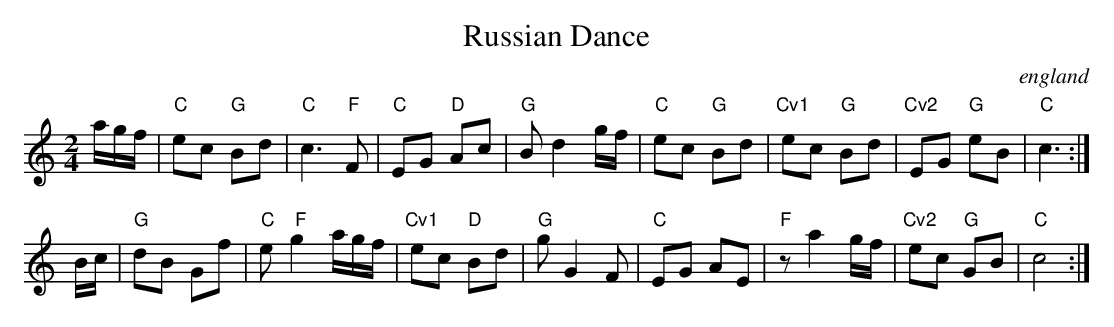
X:1
T:Russian Dance
O:england
M:2/4
L:1/4
K:C
a/4g/4f/4|"C"e/2c/2 "G"B/2d/2|"C"c3/2"F"F/2|"C"E/2G/2 "D"A/2c/2|"G"B/2dg/4f/4|\
"C"e/2c/2 "G"B/2d/2|"Cv1"e/2c/2 "G"B/2d/2|"Cv2"E/2G/2 "G"e/2B/2|"C"c3/2:|
B/4c/4|"G"d/2B/2 G/2f/2|\
"C"e/2" F"ga/4g/4f/4|"Cv1"e/2c/2 "D"B/2d/2|"G"g/2GF/2|"C"E/2G/2 A/2E/2|\
"F"z/2ag/4f/4|"Cv2"e/2c/2 "G"G/2B/2|"C"c2:|
